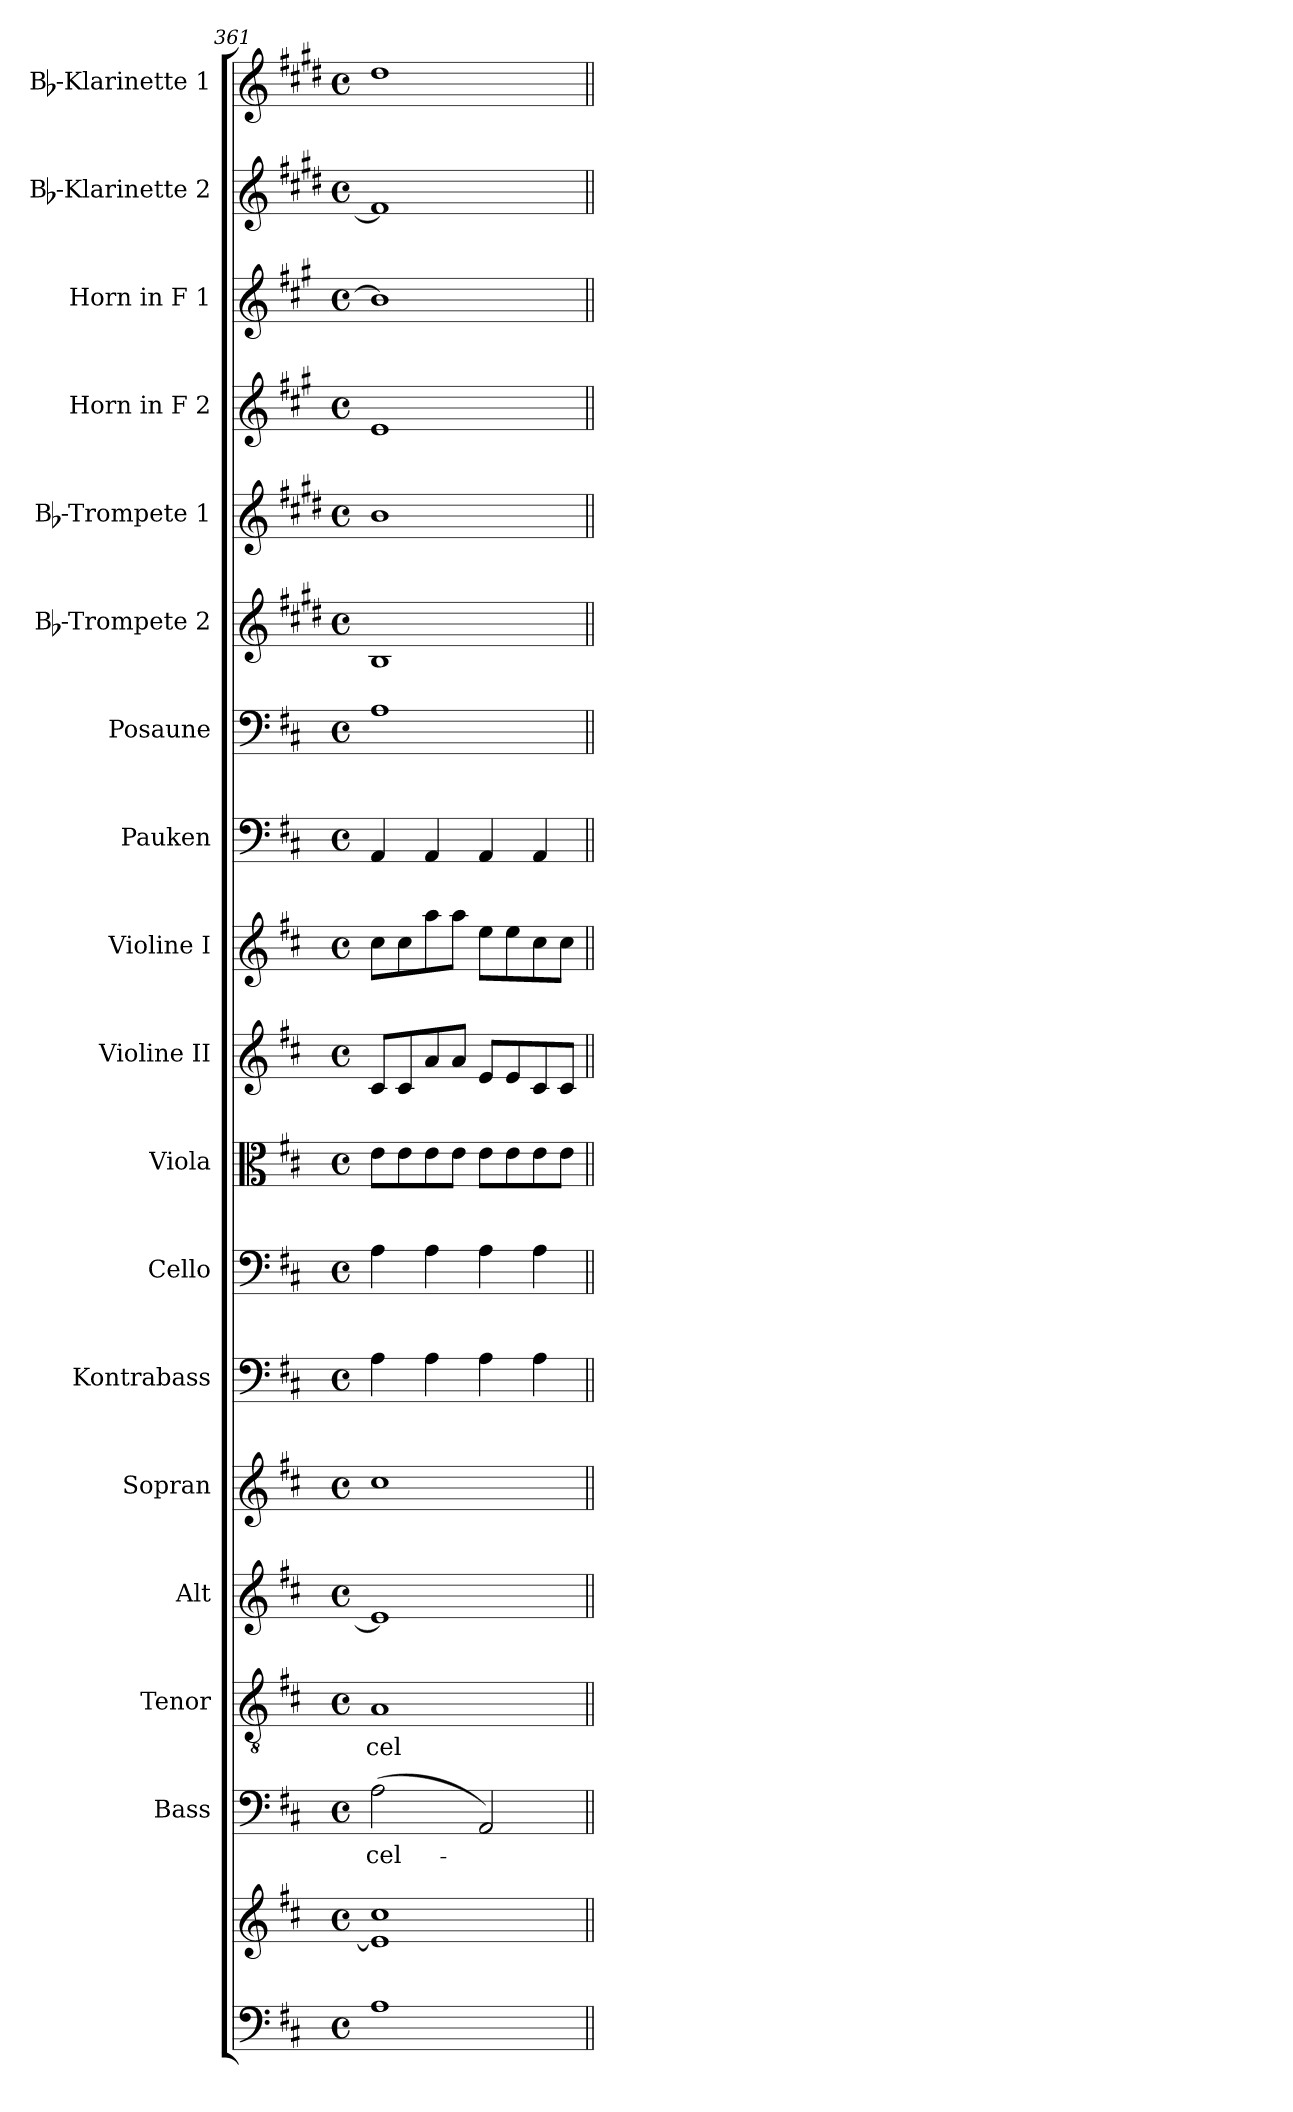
**kern	**kern	**kern	**text	**kern	**text	**kern	**kern	**kern	**kern	**kern	**kern	**kern	**kern	**kern	**kern	**kern	**kern	**kern	**kern	**kern
*part18	*part18	*part17	*part17	*part16	*part16	*part15	*part14	*part13	*part12	*part11	*part10	*part9	*part8	*part7	*part6	*part5	*part4	*part3	*part2	*part1
*staff19	*staff18	*staff17	*staff17	*staff16	*staff16	*staff15	*staff14	*staff13	*staff12	*staff11	*staff10	*staff9	*staff8	*staff7	*staff6	*staff5	*staff4	*staff3	*staff2	*staff1
*	*	*I"Bass	*	*I"Tenor	*	*I"Alt	*I"Sopran	*I"Kontrabass	*I"Cello	*I"Viola	*I"Violine II	*I"Violine I	*I"Pauken	*I"Posaune	*I"Bb-Trompete 2	*I"Bb-Trompete 1	*I"Horn in F 2	*I"Horn in F 1	*I"Bb-Klarinette 2	*I"Bb-Klarinette 1
*	*	*I'B.	*	*I'T.	*	*I'A.	*I'S.	*I'Kb.	*	*I'Vla.	*I'Vl. II	*I'Vl. I	*I'Pk.	*I'Pos.	*I'Bb Trp. 2	*I'Bb Trp. 1	*	*	*I'Bb Kl. 2	*I'Bb Kl. 1
*clefF4	*clefG2	*clefF4	*	*clefGv2	*	*clefG2	*clefG2	*clefF4	*clefF4	*clefC3	*clefG2	*clefG2	*clefF4	*clefF4	*clefG2	*clefG2	*clefG2	*clefG2	*clefG2	*clefG2
*	*	*	*	*	*	*	*	*ITrd7c12	*	*	*	*	*	*	*ITrd1c2	*ITrd1c2	*ITrd4c7	*ITrd4c7	*ITrd1c2	*ITrd1c2
*k[f#c#]	*k[f#c#]	*k[f#c#]	*	*k[f#c#]	*	*k[f#c#]	*k[f#c#]	*k[f#c#]	*k[f#c#]	*k[f#c#]	*k[f#c#]	*k[f#c#]	*k[f#c#]	*k[f#c#]	*k[f#c#]	*k[f#c#]	*k[f#c#]	*k[f#c#]	*k[f#c#]	*k[f#c#]
*D:	*D:	*D:	*	*D:	*	*D:	*D:	*D:	*D:	*D:	*D:	*D:	*D:	*D:	*D:	*D:	*D:	*D:	*D:	*D:
*M4/4	*M4/4	*M4/4	*	*M4/4	*	*M4/4	*M4/4	*M4/4	*M4/4	*M4/4	*M4/4	*M4/4	*M4/4	*M4/4	*M4/4	*M4/4	*M4/4	*M4/4	*M4/4	*M4/4
*met(c)	*met(c)	*met(c)	*	*met(c)	*	*met(c)	*met(c)	*met(c)	*met(c)	*met(c)	*met(c)	*met(c)	*met(c)	*met(c)	*met(c)	*met(c)	*met(c)	*met(c)	*met(c)	*met(c)
=361	=361	=361	=361	=361	=361	=361	=361	=361	=361	=361	=361	=361	=361	=361	=361	=361	=361	=361	=361	=361
!	!	!	!LO:LY:b	!	!LO:LY:b	!	!	!	!	!	!	!	!	!	!	!	!	!	!	!
1A	1e] 1cc#	(>2A\	-cel-	1A	-cel-	1e]	1cc#	4AA\	4A\	8e\L	8c#/L	8cc#\L	4AA/	1A	1A	1a	1A	1e]	1e]	1cc#
.	.	.	.	.	.	.	.	.	.	8e\	8c#/	8cc#\	.	.	.	.	.	.	.	.
.	.	.	.	.	.	.	.	4AA\	4A\	8e\	8a/	8aa\	4AA/	.	.	.	.	.	.	.
.	.	.	.	.	.	.	.	.	.	8e\J	8a/J	8aa\J	.	.	.	.	.	.	.	.
.	.	2AA/)	.	.	.	.	.	4AA\	4A\	8e\L	8e/L	8ee\L	4AA/	.	.	.	.	.	.	.
.	.	.	.	.	.	.	.	.	.	8e\	8e/	8ee\	.	.	.	.	.	.	.	.
.	.	.	.	.	.	.	.	4AA\	4A\	8e\	8c#/	8cc#\	4AA/	.	.	.	.	.	.	.
.	.	.	.	.	.	.	.	.	.	8e\J	8c#/J	8cc#\J	.	.	.	.	.	.	.	.
=||	=||	=||	=||	=||	=||	=||	=||	=||	=||	=||	=||	=||	=||	=||	=||	=||	=||	=||	=||	=||
*-	*-	*-	*-	*-	*-	*-	*-	*-	*-	*-	*-	*-	*-	*-	*-	*-	*-	*-	*-	*-
